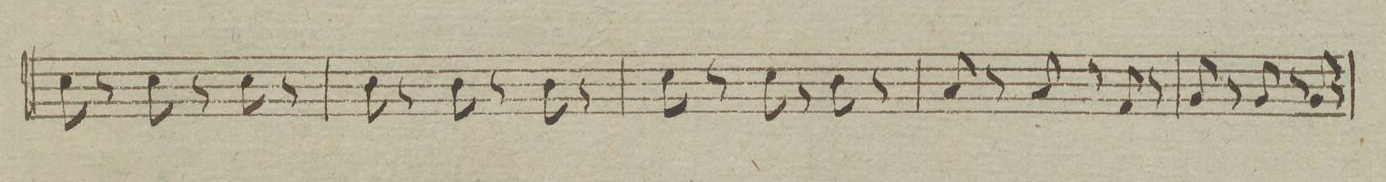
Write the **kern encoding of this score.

**kern	**dynam
*I"Basso	*
*clefF4	*
*k[b-e-a-]	*
*M3/4	*
8E-\	.
8r	.
8E-\	.
8r	.
8E-\	.
8r	.
=17	=17
8D\	.
8r	.
8D\	.
8r	.
8D\	.
8r	.
=18	=18
8E-\	.
8r	.
8E-\	.
8r	.
8D\	.
8r	.
=19	=19
8C/	.
8r	.
8C/	.
8r	.
8AA-/	.
8r	.
=20	=20
8BB-/	.
8r	.
8BB-/	.
8r	.
8BB-/	.
8r	.
=21	=21
*-	*-
